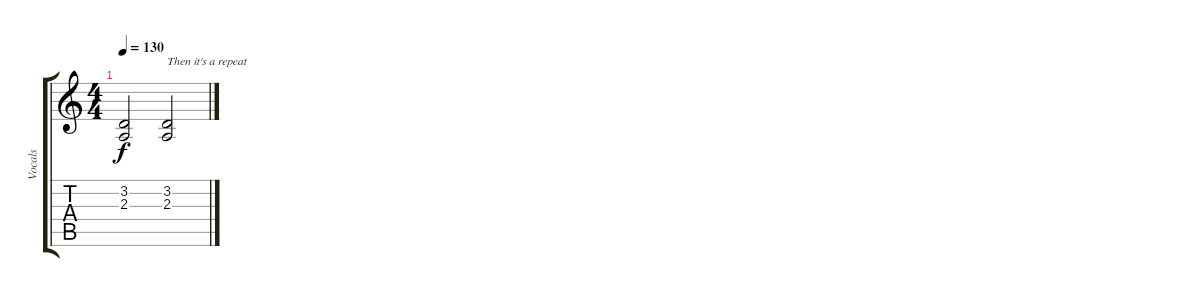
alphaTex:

\track ("Vocals" "Vocals") {instrument tuba}
\staff {score tabs}
\tuning (E4 B3 G3 D3 A2 E2) {hide}
\ts (4 4)
\tempo 130
\clef g2
\ks c
(3.2 2.3).2{dy f} (3.2 2.3).2{txt "Then it's a repeat"}
